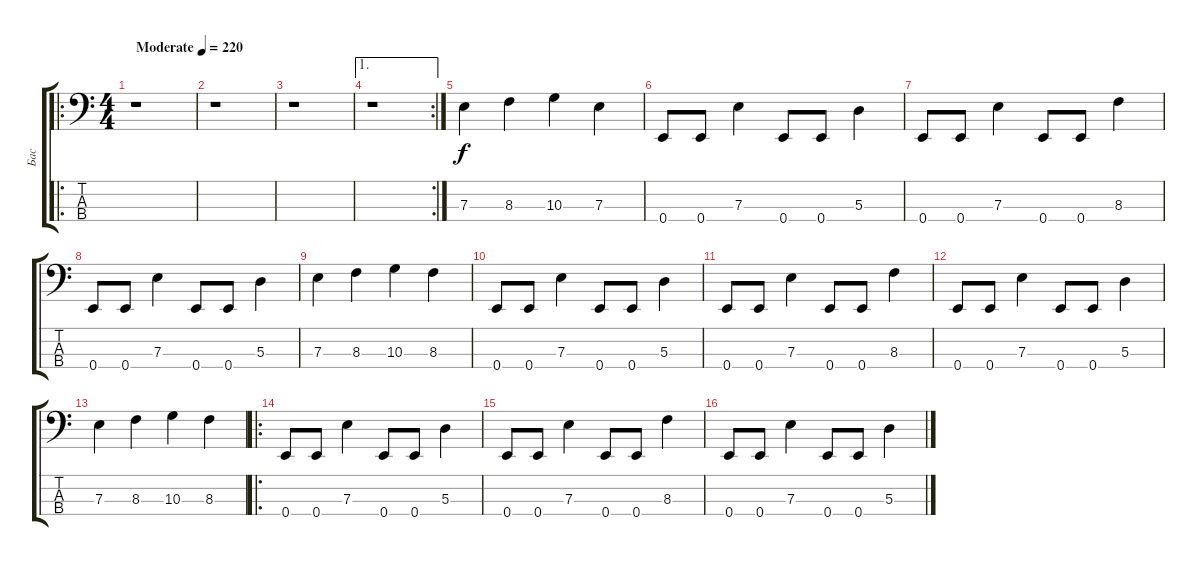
\track ("Бас" "Бас") {instrument electricbassfinger}
\staff {score tabs}
\tuning (G2 D2 A1 E1) {hide}
\ro
\ts (4 4)
\tempo (220 "Moderate")
\clef f4
\ks c
r.1{dy f instrument electricbassfinger} |
r.1 |
r.1 |
\ae 1
\rc 2
r.1 |
7.3.4 8.3.4 10.3.4 7.3.4 |
0.4.8 0.4.8 7.3.4 0.4.8 0.4.8 5.3.4 |
0.4.8 0.4.8 7.3.4 0.4.8 0.4.8 8.3.4 |
0.4.8 0.4.8 7.3.4 0.4.8 0.4.8 5.3.4 |
7.3.4 8.3.4 10.3.4 8.3.4 |
0.4.8 0.4.8 7.3.4 0.4.8 0.4.8 5.3.4 |
0.4.8 0.4.8 7.3.4 0.4.8 0.4.8 8.3.4 |
0.4.8 0.4.8 7.3.4 0.4.8 0.4.8 5.3.4 |
7.3.4 8.3.4 10.3.4 8.3.4 |
\ro
0.4.8 0.4.8 7.3.4 0.4.8 0.4.8 5.3.4 |
0.4.8 0.4.8 7.3.4 0.4.8 0.4.8 8.3.4 |
0.4.8 0.4.8 7.3.4 0.4.8 0.4.8 5.3.4
